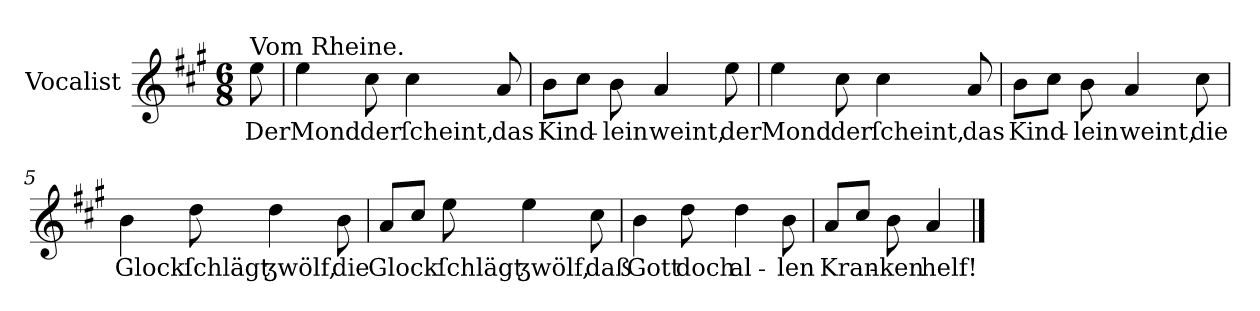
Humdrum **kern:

**kern	**text
*part1	*part1
*staff1	*staff1
*I"Vocalist	*
*k[f#c#g#]	*
*A:	*
*M6/8	*
=	=
!LO:TX:a:t=Vom Rheine.	!
8ee	Der
=1	=1
4ee	Mond
8cc#	der
4cc#	ſcheint,
8a	das
=2	=2
8bL	Kind-
8cc#J	.
8b	-lein
4a	weint,
8ee	der
=3	=3
4ee	Mond
8cc#	der
4cc#	ſcheint,
8a	das
=4	=4
8bL	Kind-
8cc#J	.
8b	-lein
4a	weint,
8cc#	die
=5	=5
4b	Glock'
8dd	ſchlägt
4dd	ʒwölf,
8b	die
=6	=6
8a/L	Glock'
8cc#J	.
8ee	ſchlägt
4ee	ʒwölf,
8cc#	daß
=7	=7
4b	Gott
8dd	doch
4dd	al-
8b	-len
=8	=8
8a/L	Kran-
8cc#J	.
8b	-ken
4a	helf!
==	==
*-	*-
